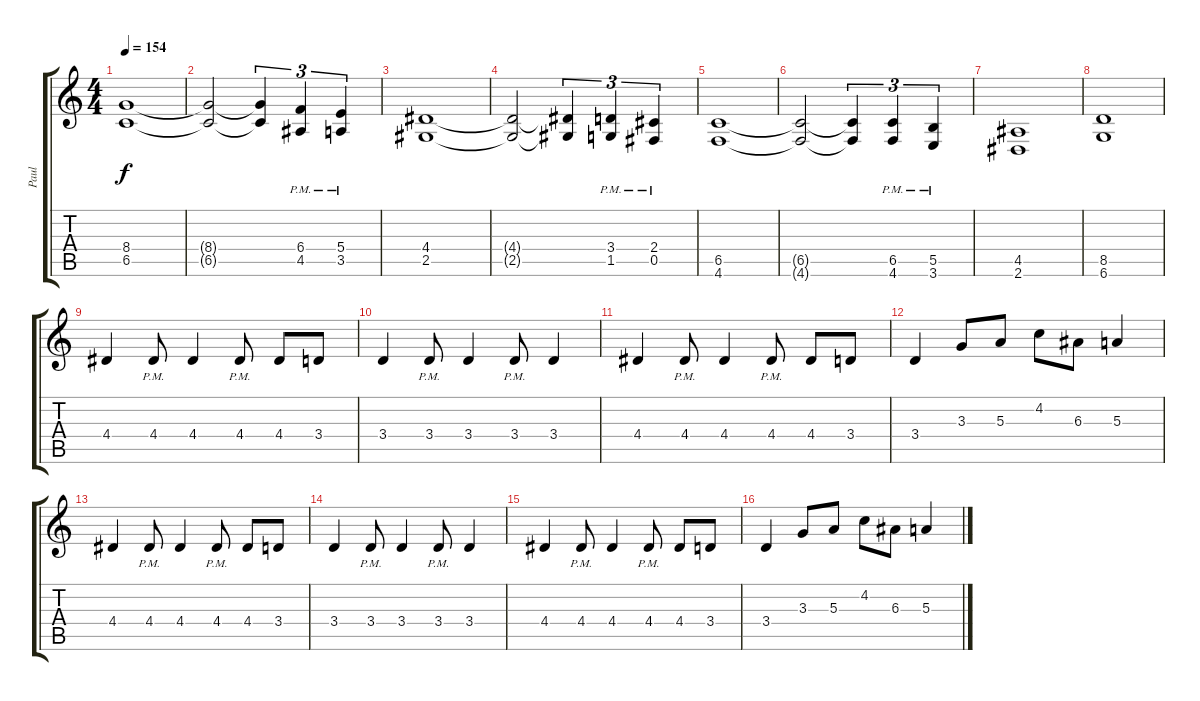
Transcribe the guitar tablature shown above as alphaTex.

\track ("Paul" "Paul") {instrument distortionguitar}
\staff {score tabs}
\tuning (Db4 Ab3 E3 B2 Gb2 Db2) {hide}
\ts (4 4)
\tempo 154
\clef g2
\ks c
(8.4 6.5).1{dy f} |
(8.4{t} 6.5{t}).2 (8.4{t} 6.5{t}).4{tu (3 2)} (6.4{pm} 4.5{pm}).4{tu (3 2)} (5.4{pm} 3.5{pm}).4{tu (3 2)} |
(4.4 2.5).1 |
(4.4{t} 2.5{t}).2 (4.4{t} 2.5{t}).4{tu (3 2)} (3.4{pm} 1.5{pm}).4{tu (3 2)} (2.4{pm} 0.5{pm}).4{tu (3 2)} |
(6.5 4.6).1 |
(6.5{t} 4.6{t}).2 (6.5{t} 4.6{t}).4{tu (3 2)} (6.5{pm} 4.6{pm}).4{tu (3 2)} (5.5{pm} 3.6{pm}).4{tu (3 2)} |
(4.5 2.6).1 |
(8.5 6.6).1 |
4.4.4 4.4{pm}.8 4.4.4 4.4{pm}.8 4.4.8 3.4.8 |
3.4.4 3.4{pm}.8 3.4.4 3.4{pm}.8 3.4.4 |
4.4.4 4.4{pm}.8 4.4.4 4.4{pm}.8 4.4.8 3.4.8 |
3.4.4 3.3.8 5.3.8 4.2.8 6.3.8 5.3.4 |
4.4.4 4.4{pm}.8 4.4.4 4.4{pm}.8 4.4.8 3.4.8 |
3.4.4 3.4{pm}.8 3.4.4 3.4{pm}.8 3.4.4 |
4.4.4 4.4{pm}.8 4.4.4 4.4{pm}.8 4.4.8 3.4.8 |
3.4.4 3.3.8 5.3.8 4.2.8 6.3.8 5.3.4
